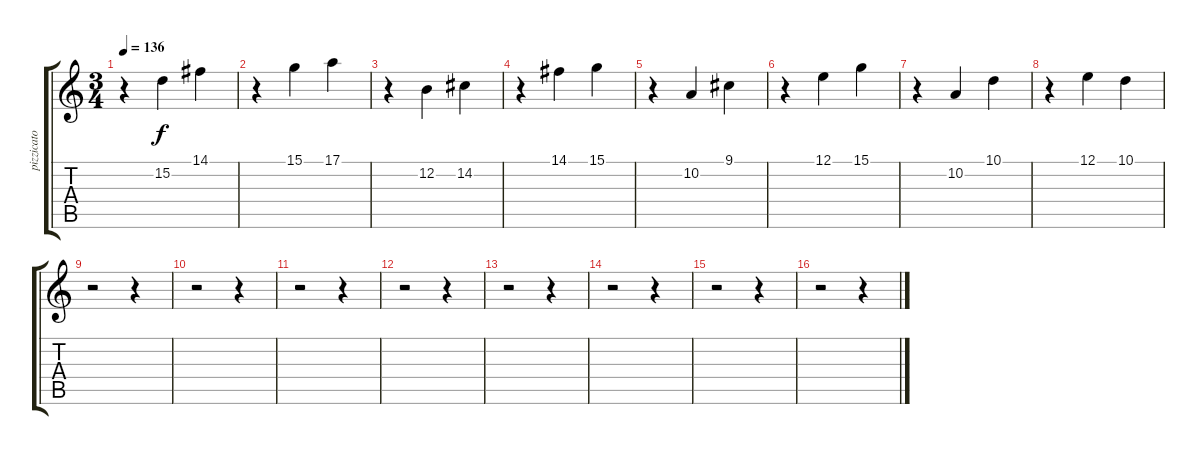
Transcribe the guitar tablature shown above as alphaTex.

\track ("pizzicato" "pizzicato") {instrument pizzicatostrings}
\staff {score tabs}
\tuning (E4 B3 G3 D3 A2 E2) {hide}
\ts (3 4)
\tempo 136
\clef g2
\ks c
r.4{dy f} 15.2.4 14.1.4 |
r.4 15.1.4 17.1.4 |
r.4 12.2.4 14.2.4 |
r.4 14.1.4 15.1.4 |
r.4 10.2.4 9.1.4 |
r.4 12.1.4 15.1.4 |
r.4 10.2.4 10.1.4 |
r.4 12.1.4 10.1.4 |
r.2 r.4 |
r.2 r.4 |
r.2 r.4 |
r.2 r.4 |
r.2 r.4 |
r.2 r.4 |
r.2 r.4 |
r.2 r.4
